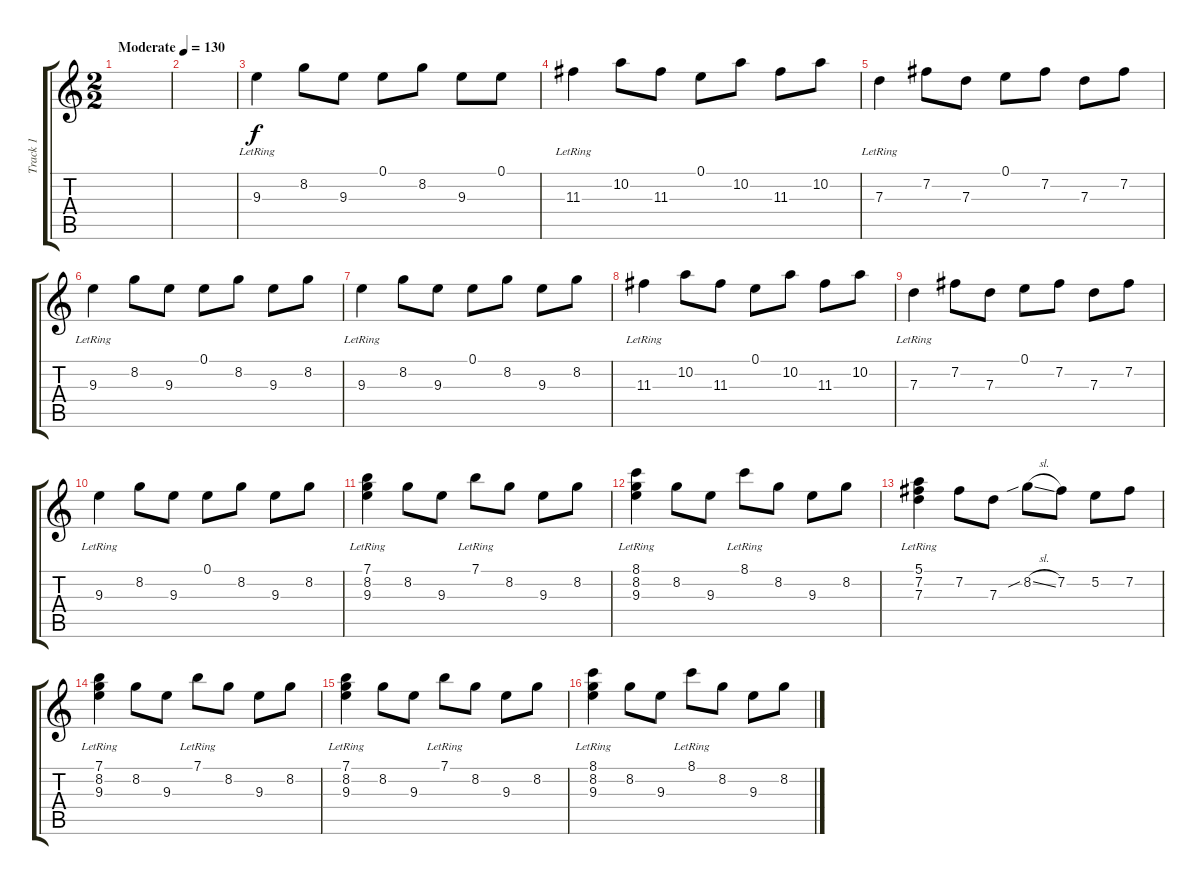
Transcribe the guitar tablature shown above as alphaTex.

\track ("Track 1" "Track 1") {instrument electricguitarclean}
\staff {score tabs}
\tuning (E4 B3 G3 D3 A2 E2) {hide}
\ts (2 2)
\tempo (130 "Moderate")
\clef g2
\ks c
|
|
9.3{lr}.4 8.2.8 9.3.8 0.1.8 8.2.8 9.3.8 0.1.8 |
11.3{lr}.4 10.2.8 11.3.8 0.1.8 10.2.8 11.3.8 10.2.8 |
7.3{lr}.4 7.2.8 7.3.8 0.1.8 7.2.8 7.3.8 7.2.8 |
9.3{lr}.4 8.2.8 9.3.8 0.1.8 8.2.8 9.3.8 8.2.8 |
9.3{lr}.4 8.2.8 9.3.8 0.1.8 8.2.8 9.3.8 8.2.8 |
11.3{lr}.4 10.2.8 11.3.8 0.1.8 10.2.8 11.3.8 10.2.8 |
7.3{lr}.4 7.2.8 7.3.8 0.1.8 7.2.8 7.3.8 7.2.8 |
9.3{lr}.4 8.2.8 9.3.8 0.1.8 8.2.8 9.3.8 8.2.8 |
(7.1{lr} 8.2{lr} 9.3{lr}).4 8.2.8 9.3.8 7.1{lr}.8 8.2.8 9.3.8 8.2.8 |
(8.1{lr} 8.2{lr} 9.3{lr}).4 8.2.8 9.3.8 8.1{lr}.8 8.2.8 9.3.8 8.2.8 |
(5.1{lr} 7.2{lr} 7.3{lr}).4 7.2.8 7.3.8 8.2{sib sl}.8 7.2.8 5.2.8 7.2.8 |
(7.1{lr} 8.2{lr} 9.3{lr}).4 8.2.8 9.3.8 7.1{lr}.8 8.2.8 9.3.8 8.2.8 |
(7.1{lr} 8.2{lr} 9.3{lr}).4 8.2.8 9.3.8 7.1{lr}.8 8.2.8 9.3.8 8.2.8 |
(8.1{lr} 8.2{lr} 9.3{lr}).4 8.2.8 9.3.8 8.1{lr}.8 8.2.8 9.3.8 8.2.8
